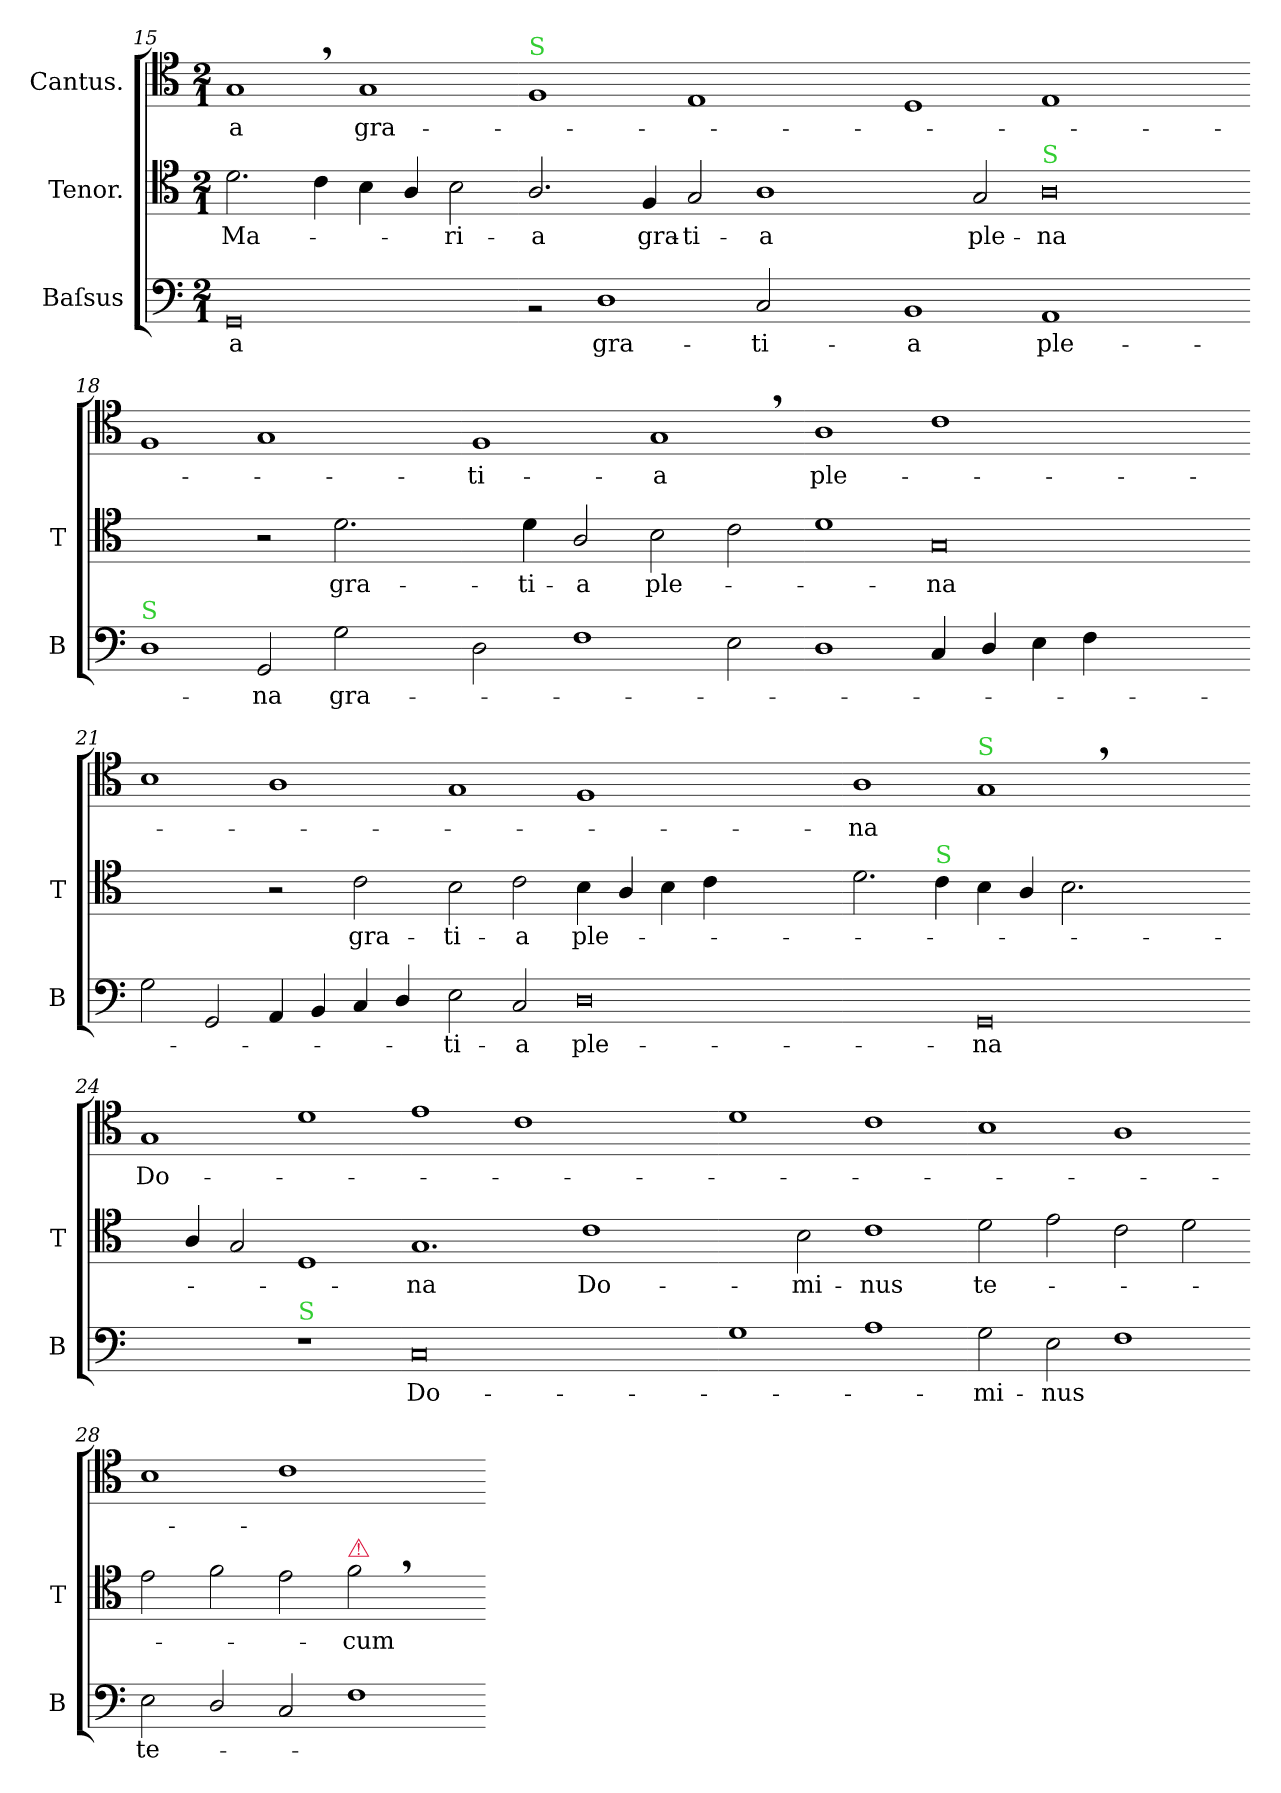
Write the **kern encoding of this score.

**kern	**text	**kern	**text	**kern	**text
*part3	*part3	*part2	*part2	*part1	*part1
*staff3	*staff3	*staff2	*staff2	*staff1	*staff1
*I"Baſsus	*	*I"Tenor.	*	*I"Cantus.	*
*I'B	*	*I'T	*	*	*
*clefF4	*	*clefC4	*	*clefC4	*
*k[]	*	*k[]	*	*k[]	*
*M2/1	*	*M2/1	*	*M2/1	*
=15	=15	=15	=15	=15	=15
0GG	-a	2.d\	Ma-	1G,	-a
.	.	4c\	.	.	.
.	.	4B\	.	1G	gra-
.	.	4A/	.	.	.
.	.	2B\	-ri-	.	.
=16-	=16-	=16-	=16-	=16-	=16-
!	!	!	!	!LO:TX:a:color=limegreen:t=S	!
2rBB	.	2.A/	-a	1F	.
1D	gra-	.	.	.	.
.	.	4F/	gra-	.	.
.	.	2G/	-ti-	1E	.
2C/	-ti-	1A\	-a	.	.
2ryy	.	.	.	2ryy	.
=17-	=17-	=17-	=17-	=17-	=17-
1BB	-a	2ryy	.	1D	.
.	.	2G/	ple-	.	.
!	!	!LO:TX:a:color=limegreen:t=S	!	!	!
1AA	ple-	0A	-na	1E	.
1ryy	.	.	.	1ryy	.
=18-	=18-	=18-	=18-	=18-	=18-
!LO:TX:a:color=limegreen:t=S	!	!	!	!	!
1D	.	1ryy	.	1F	.
2GG/	-na	2r	.	1G	.
!	!LO:LY:i	!	!	!	!
2G\	gra-	2.d\	gra-	.	.
4ryy	.	.	.	4ryy	.
=19-	=19-	=19-	=19-	=19-	=19-
2D\	.	4ryy	.	1F	-ti-
.	.	4d\	-ti-	.	.
1F	.	2A/	-a	.	.
.	.	2B\	ple-	1G,	-a
2E\	.	2c\	.	.	.
=20-	=20-	=20-	=20-	=20-	=20-
1D	.	1d	.	1A	ple-
4C/	.	0G	-na	1c	.
4D/	.	.	.	.	.
4E\	.	.	.	.	.
4F\	.	.	.	.	.
1ryy	.	.	.	1ryy	.
=21-	=21-	=21-	=21-	=21-	=21-
2G\	.	1ryy	.	1B	.
2GG/	.	.	.	.	.
4AA/	.	2r	.	1A	.
4BB/	.	.	.	.	.
!	!	!	!LO:LY:i	!	!
4C/	.	2c\	gra-	.	.
4D/	.	.	.	.	.
=22-	=22-	=22-	=22-	=22-	=22-
!	!LO:LY:i	!	!LO:LY:i	!	!
2E\	-ti-	2B\	-ti-	1G	.
!	!LO:LY:i	!	!LO:LY:i	!	!
2C/	-a	2c\	-a	.	.
!	!LO:LY:i	!	!LO:LY:i	!	!
0D	ple-	4B\	ple-	1F	.
.	.	4A/	.	.	.
.	.	4B\	.	.	.
.	.	4c\	.	.	.
.	.	1ryy	.	1ryy	.
=23-	=23-	=23-	=23-	=23-	=23-
1ryy	.	2.d\	.	1A	-na
!	!	!LO:TX:a:color=limegreen:t=S	!	!	!
.	.	4c\	.	.	.
!	!	!	!	!LO:TX:a:color=limegreen:t=S	!
!	!LO:LY:i	!	!	!	!
0GG	-na	4B\	.	1G,	.
.	.	4A/	.	.	.
.	.	2.B\	.	.	.
.	.	.	.	1ryy	.
.	.	2.ryy	.	.	.
=24-	=24-	=24-	=24-	=24-	=24-
1ryy	.	4ryy	.	1G	Do-
.	.	4A/	.	.	.
.	.	2G/	.	.	.
!LO:TX:a:color=limegreen:t=S	!	!	!	!	!
1r	.	1D	.	1d	.
=25-	=25-	=25-	=25-	=25-	=25-
!	!	!	!LO:LY:i	!	!
0C	Do-	1.G	-na	1e	.
.	.	.	.	1c	.
.	.	1c\	Do-	.	.
2ryy	.	.	.	2ryy	.
=26-	=26-	=26-	=26-	=26-	=26-
1G	.	2ryy	.	1d	.
.	.	2B\	-mi-	.	.
1A	.	1c	-nus	1c	.
=27-	=27-	=27-	=27-	=27-	=27-
2G\	-mi-	2d\	te-	1B	.
2E\	-nus	2e\	.	.	.
1F	.	2c\	.	1A	.
.	.	2d\	.	.	.
=28-	=28-	=28-	=28-	=28-	=28-
2E\	te-	2e\	.	1B	.
2D/	.	2f\	.	.	.
2C/	.	2e\	.	1c	.
!	!	!LO:TX:a:color=crimson:t=⚠	!	!	!
1F\	.	2f,\	-cum	.	.
.	.	2ryy	.	2ryy	.
=-	=-	=-	=-	=-	=-
*-	*-	*-	*-	*-	*-
